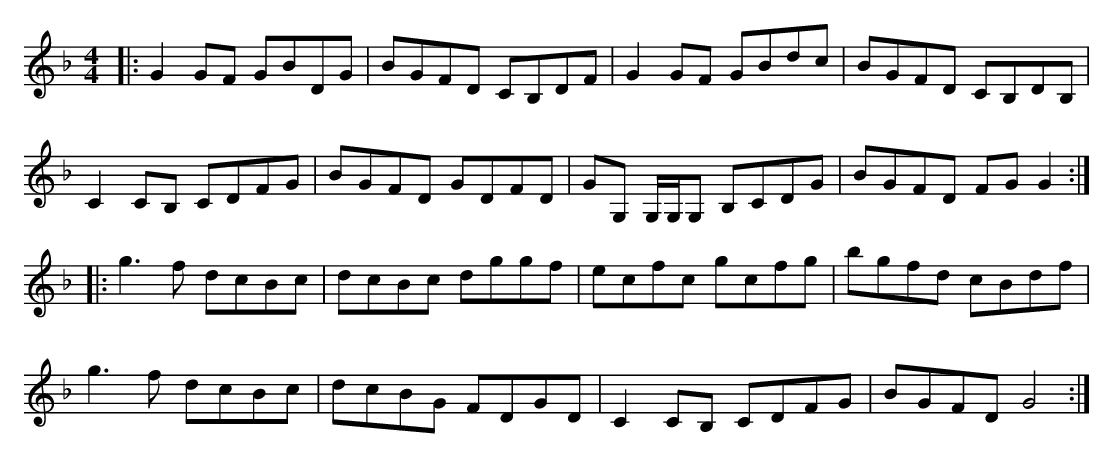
X:1
M:4/4
K:Gdor
|:G2GF GBDG|BGFD CB,DF|G2GF GBdc|BGFD CB,DB,|
C2CB, CDFG|BGFD GDFD|GG, G,/G,/G, B,CDG|BGFD FGG2:|
|:g3f dcBc|dcBc dggf|ecfc gcfg|bgfd cBdf|
g3f dcBc|dcBG FDGD|C2CB, CDFG|BGFD G4:|
